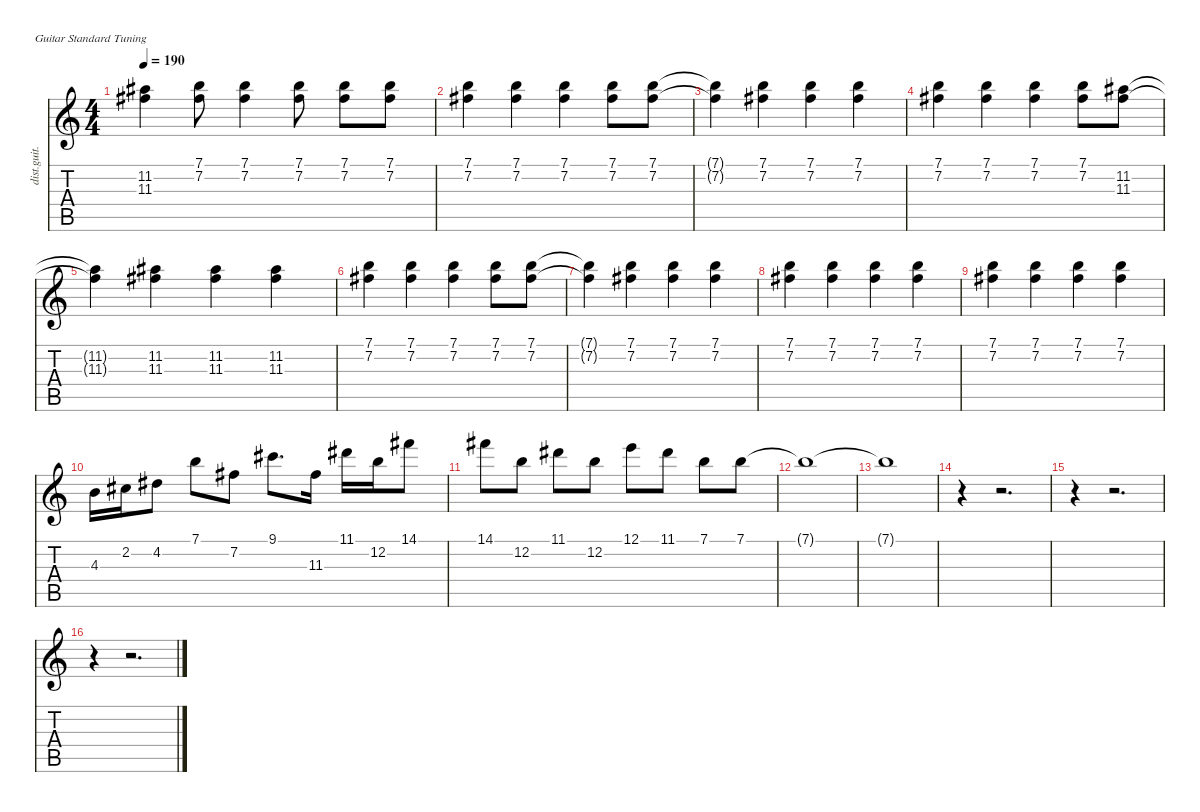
\defaultSystemsLayout 4
\hideDynamics
\bracketExtendMode nobrackets
\track ("Right Guitar" "dist.guit.") {instrument distortionguitar}
\staff {score tabs}
\tuning (E4 B3 G3 D3 A2 E2)
\ts (4 4)
\tempo 190
\clef g2
\ks c
(11.2{t acc #} 11.3{t acc #}).4{dy p} (7.1 7.2{acc #}).8 (7.1 7.2{acc #}).4 (7.1 7.2{acc #}).8 (7.1 7.2{acc #}).8 (7.1 7.2{acc #}).8 |
(7.1 7.2{acc #}).4 (7.1 7.2{acc #}).4 (7.1 7.2{acc #}).4 (7.1 7.2{acc #}).8 (7.1 7.2{acc #}).8 |
(7.1{t} 7.2{t acc #}).4 (7.1 7.2{acc #}).4 (7.1 7.2{acc #}).4 (7.1 7.2{acc #}).4 |
(7.1 7.2{acc #}).4 (7.1 7.2{acc #}).4 (7.1 7.2{acc #}).4 (7.1 7.2{acc #}).8 (11.2{acc #} 11.3{acc #}).8 |
(11.2{t acc #} 11.3{t acc #}).4 (11.2{acc #} 11.3{acc #}).4 (11.2{acc #} 11.3{acc #}).4 (11.2{acc #} 11.3{acc #}).4 |
(7.1 7.2{acc #}).4 (7.1 7.2{acc #}).4 (7.1 7.2{acc #}).4 (7.1 7.2{acc #}).8 (7.1 7.2{acc #}).8 |
(7.1{t} 7.2{t acc #}).4 (7.1 7.2{acc #}).4 (7.1 7.2{acc #}).4 (7.1 7.2{acc #}).4 |
(7.1 7.2{acc #}).4 (7.1 7.2{acc #}).4 (7.1 7.2{acc #}).4 (7.1 7.2{acc #}).4 |
(7.1 7.2{acc #}).4 (7.1 7.2{acc #}).4 (7.1 7.2{acc #}).4 (7.1 7.2{acc #}).4 |
4.3.16{dy mf} 2.2{acc #}.16 4.2{acc #}.8 7.1.8 7.2{acc #}.8 9.1{acc #}.8{d} 11.3{acc #}.16 11.1{acc #}.16 12.2.16 14.1{acc #}.8 |
14.1{acc #}.8 12.2.8 11.1{acc #}.8 12.2.8 12.1.8 11.1{acc #}.8 7.1.8 7.1.8 |
7.1{t}.1{dy p} |
7.1{t}.1 |
r.4 r.2{d} |
r.4 r.2{d} |
r.4 r.2{d}
